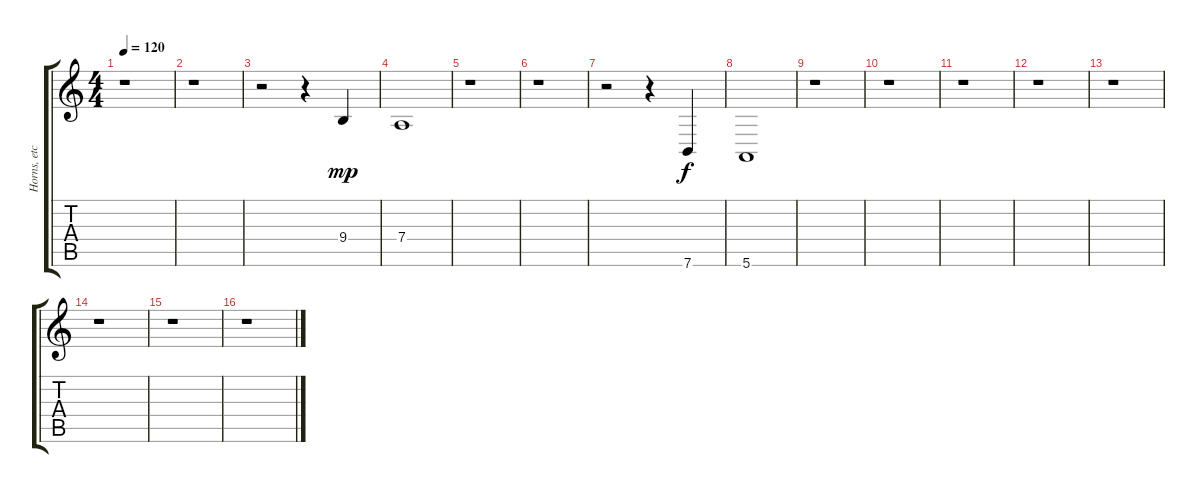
\track ("Horns, etc..." "Horns, etc") {instrument tuba}
\staff {score tabs}
\tuning (E4 B3 G3 D3 A2 E2) {hide}
\ts (4 4)
\tempo 120
\clef g2
\ks c
r.1{dy mp} |
r.1 |
r.2 r.4 9.4.4 |
7.4.1 |
r.1 |
r.1 |
r.2 r.4 7.6.4{dy f} |
5.6.1 |
r.1 |
r.1 |
r.1 |
r.1 |
r.1 |
r.1 |
r.1 |
r.1
